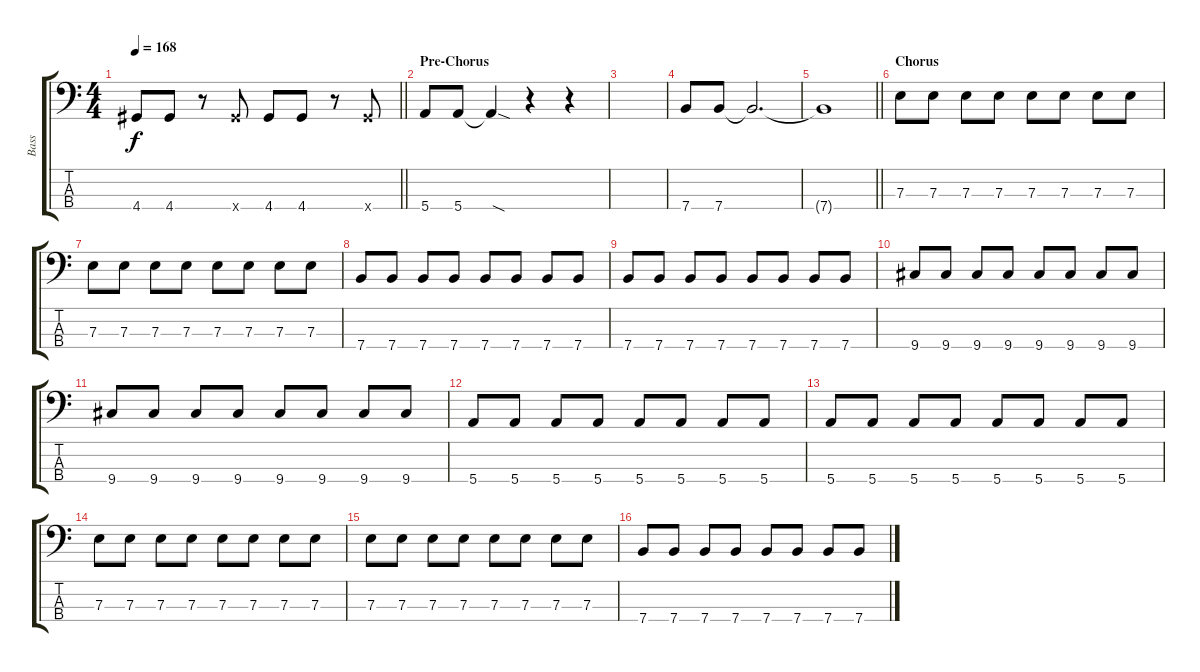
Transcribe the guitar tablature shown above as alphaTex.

\track ("Bass" "Bass") {instrument electricbassfinger}
\staff {score tabs}
\tuning (G2 D2 A1 E1) {hide}
\ts (4 4)
\tempo 168
\clef f4
\barLineRight lightlight
\ks c
4.4.8{dy f} 4.4.8 r.8 4.4{x}.8 4.4.8 4.4.8 r.8 4.4{x}.8 |
\section ("" "Pre-Chorus")
5.4.8 5.4.8 5.4{sod t}.4 r.4 r.4 |
|
7.4.8 7.4.8 7.4{t}.2{d} |
\barLineRight lightlight
7.4{t}.1 |
\section ("" "Chorus")
7.3.8 7.3.8 7.3.8 7.3.8 7.3.8 7.3.8 7.3.8 7.3.8 |
7.3.8 7.3.8 7.3.8 7.3.8 7.3.8 7.3.8 7.3.8 7.3.8 |
7.4.8 7.4.8 7.4.8 7.4.8 7.4.8 7.4.8 7.4.8 7.4.8 |
7.4.8 7.4.8 7.4.8 7.4.8 7.4.8 7.4.8 7.4.8 7.4.8 |
9.4.8 9.4.8 9.4.8 9.4.8 9.4.8 9.4.8 9.4.8 9.4.8 |
9.4.8 9.4.8 9.4.8 9.4.8 9.4.8 9.4.8 9.4.8 9.4.8 |
5.4.8 5.4.8 5.4.8 5.4.8 5.4.8 5.4.8 5.4.8 5.4.8 |
5.4.8 5.4.8 5.4.8 5.4.8 5.4.8 5.4.8 5.4.8 5.4.8 |
7.3.8 7.3.8 7.3.8 7.3.8 7.3.8 7.3.8 7.3.8 7.3.8 |
7.3.8 7.3.8 7.3.8 7.3.8 7.3.8 7.3.8 7.3.8 7.3.8 |
7.4.8 7.4.8 7.4.8 7.4.8 7.4.8 7.4.8 7.4.8 7.4.8
